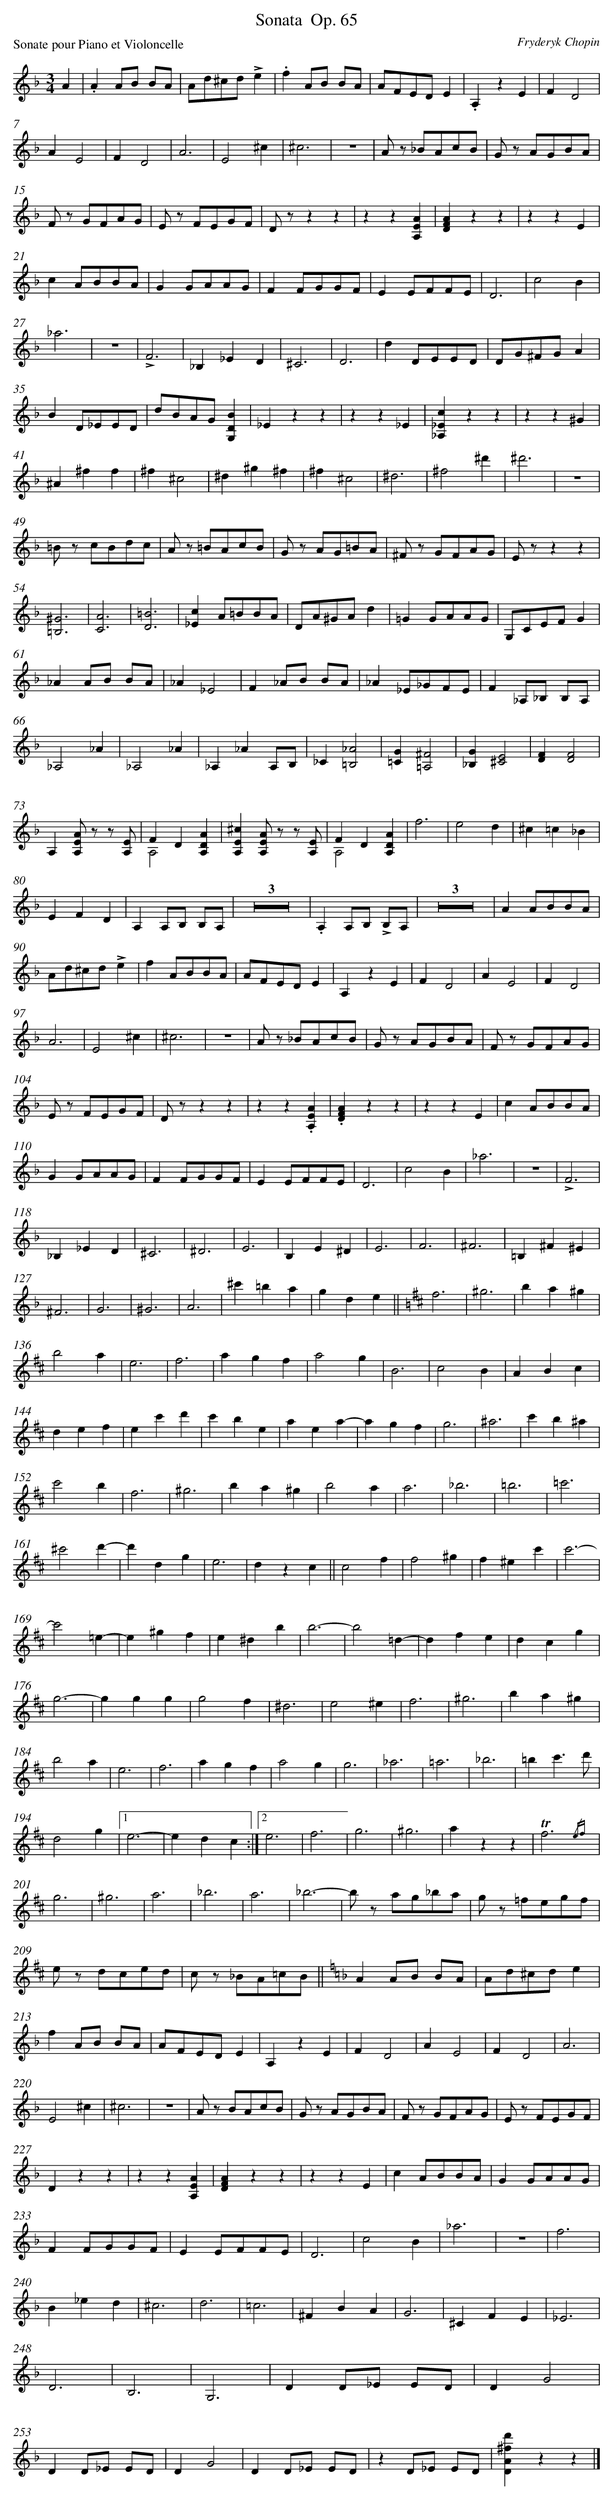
X:1
T: Sonata	 Op. 65
C: Fryderyk Chopin
L: 1/8
M: 3/4
P: Sonate pour Piano et Violoncelle
K: F clef=treble
A2 [I:setbarnb 1]|
.A2AB BA |
Ad^cd!accent!e2 |
.f2AB BA |
AFEDE2 |
.A,2z2E2 |
F2D4 |
A2E4 |
F2D4 |
A6 |
E4^c2 |
^c6 |
z6 |
A z _BAcB |
G z AGBA |
F z GFAG |
E z FEGF |
D zz2z2 |
z2z2[A2E2A,2] |
[A2F2D2]z2z2 |
z2z2E2 |
c2ABBA |
G2GAAG |
F2FGGF |
E2EFFE |
D6 |
c4B2 |
_a6 |
z6 |
!accent!F6 |
_B,2_E2D2 |
^C6 |
D6 |
d2DEED |
DG^FGA2 |
B2D_EED |
dBAG[B2D2G,2] |
_E2z2z2 |
z2z2_E2 |
[c2_E2_A,2]z2z2 |
z2z2^G2 |
^A2^f2f2 |
^f2^c4 |
^d2^g2^f2 |
^f2^c4 |
^d6 |
^f4^d'2 |
^d'6 |
z6 |
=B z cBdc |
A z =BAcB |
G z AG=BA |
^F z GFAG |
E zz2z2 |
[^G6=B,6] |
[A6C6] |
[=B6D6] |
[c2_E2]A=BBA |
DA^GAd2 |
=G2GAAG |
G,CEFG2 |
_A2AB BA |
_A2_E4 |
F2_AB BA |
_A2_E_GFE |
F2_A,_B, B,A, |
_A,4_A2 |
_A,4_A2 |
_A,2_A2A,B, |
_C2[_A4=B,4] |
[G2=C2][^F4=A,4] |
[G2_B,2][E4^C4] |
[F2D2][F4D4] |
A,2[AEA,] z z [EA,] |
F2D2[A2D2A,2] & A,4x2 |
[^c2E2A,2][AEA,] z z [EA,] |
F2D2[A2D2A,2] & A,4x2 |
f6 |
e4d2 |
^c2=c2_B2 |
E2F2D2 |
A,2A,B, B,A, |
Z3 |
.A,2A,B, !accent!B,A, |
Z3 |
A2ABBA |
Ad^cd!accent!e2 |
f2ABBA |
AFEDE2 |
A,2z2E2 |
F2D4 |
A2E4 |
F2D4 |
A6 |
E4^c2 |
^c6 |
z6 |
A z _BAcB |
G z AGBA |
F z GFAG |
E z FEGF |
D zz2z2 |
z2z2.[A2E2A,2] |
.[A2F2D2]z2z2 |
z2z2E2 |
c2ABBA |
G2GAAG |
F2FGGF |
E2EFFE |
D6 |
c4B2 |
_a6 |
z6 |
!accent!F6 |
_B,2_E2D2 |
^C6 |
^D6 |
E6 |
B,2E2^D2 |
E6 |
F6 |
^F6 |
=B,2^F2^E2 |
^F6 |
G6 |
^G6 |
A6 |
^c'2=b2a2 |
g2d2e2 ||
 [K:D] f6 |
^g6 |
b2a2^g2 |
b4a2 |
e6 |
f6 |
a2g2f2 |
a4g2 |
B6 |
c4B2 |
A2B2c2 |
d2e2f2 |
e2c'2d'2 |
c'2b2e2 |
a2e2a2- |
a2g2f2 |
g6 |
^a6 |
c'2b2^a2 |
c'4b2 |
f6 |
^g6 |
b2a2^g2 |
b4a2 |
a6 |
_b6 |
=b6 |
=c'6 |
^c'4d'2- |
d'2d2g2 |
e6 |
d2z2c2 ||
c4f2 |
f4^g2 |
f2^e2c'2 |
c'6- |
c'4=e2- |
e2^g2f2 |
e2^d2b2 |
b6- |
b4=d2- |
d2f2e2 |
d2c2g2 |
g6- |
g2g2g2 |
g4f2 |
^d6 |
e4^e2 |
f6 |
^g6 |
b2a2^g2 |
b4a2 |
e6 |
f6 |
a2g2f2 |
a4g2 |
g6 |
_a6 |
=a6 |
_b6 |
=b2c'3d' |
d4g2 |[1
e6- |
e2d2c2 :|][2
e6 |
f6 |
g6 |
^g6 |
a2z2z2 |
!trill!f6{/ef} |
g6 |
^g6 |
a6 |
_b6 |
a6 |
_b6- |
b z ag_ba |
g z =fegf |
e z dced |
c z _BA=cB ||
 [K:F] A2AB BA |
Ad^cde2 |
f2AB BA |
AFEDE2 |
A,2z2E2 |
F2D4 |
A2E4 |
F2D4 |
A6 |
E4^c2 |
^c6 |
z6 |
A z BAcB |
G z AGBA |
F z GFAG |
E z FEGF |
D2z2z2 |
z2z2[A2E2A,2] |
[A2F2D2]z2z2 |
z2z2E2 |
c2ABBA |
G2GAAG |
F2FGGF |
E2EFFE |
D6 |
c4B2 |
_a6 |
z6 |
f6 |
B2_e2d2 |
^c6 |
d6 |
=c6 |
^F2B2A2 |
G6 |
^C2F2E2 |
_E6 |
D6 |
B,6 |
G,6 |
D2D_E ED |
D2G4 |
D2D_E ED |
D2G4 |
D2D_E ED |
z2D_E ED |
[d'2^f2A2D2]z2z2 |]
